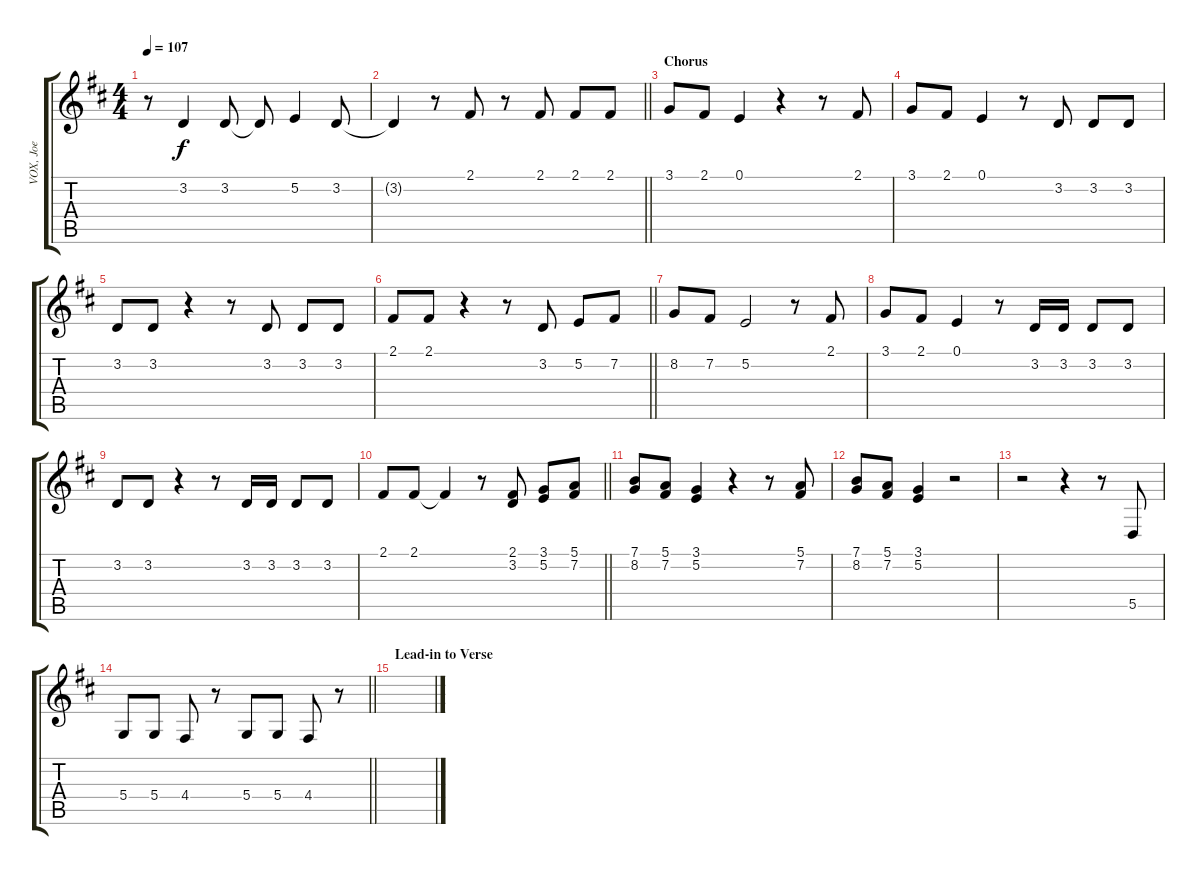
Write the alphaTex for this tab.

\track ("VOX, Joe" "VOX, Joe") {instrument lead1square}
\staff {score tabs}
\tuning (E4 B3 G3 D3 A2 E2) {hide}
\ts (4 4)
\tempo 107
\clef g2
\ks d
r.8{dy f} 3.2.4 3.2.8 3.2{t}.8 5.2.4 3.2.8 |
\barLineRight lightlight
3.2{t}.4 r.8 2.1.8 r.8 2.1.8 2.1.8 2.1.8 |
\section ("" "Chorus")
3.1.8 2.1.8 0.1.4 r.4 r.8 2.1.8 |
3.1.8 2.1.8 0.1.4 r.8 3.2.8 3.2.8 3.2.8 |
3.2.8 3.2.8 r.4 r.8 3.2.8 3.2.8 3.2.8 |
\barLineRight lightlight
2.1.8 2.1.8 r.4 r.8 3.2.8 5.2.8 7.2.8 |
8.2.8 7.2.8 5.2.2 r.8 2.1.8 |
3.1.8 2.1.8 0.1.4 r.8 3.2.16 3.2.16 3.2.8 3.2.8 |
3.2.8 3.2.8 r.4 r.8 3.2.16 3.2.16 3.2.8 3.2.8 |
\barLineRight lightlight
2.1.8 2.1.8 2.1{t}.4 r.8 (2.1 3.2).8 (3.1 5.2).8 (5.1 7.2).8 |
(7.1 8.2).8 (5.1 7.2).8 (3.1 5.2).4 r.4 r.8 (5.1 7.2).8 |
(7.1 8.2).8 (5.1 7.2).8 (3.1 5.2).4 r.2 |
r.2 r.4 r.8 5.5.8 |
\barLineRight lightlight
5.4.8 5.4.8 4.4.8 r.8 5.4.8 5.4.8 4.4.8 r.8 |
\section ("" "Lead-in to Verse")
